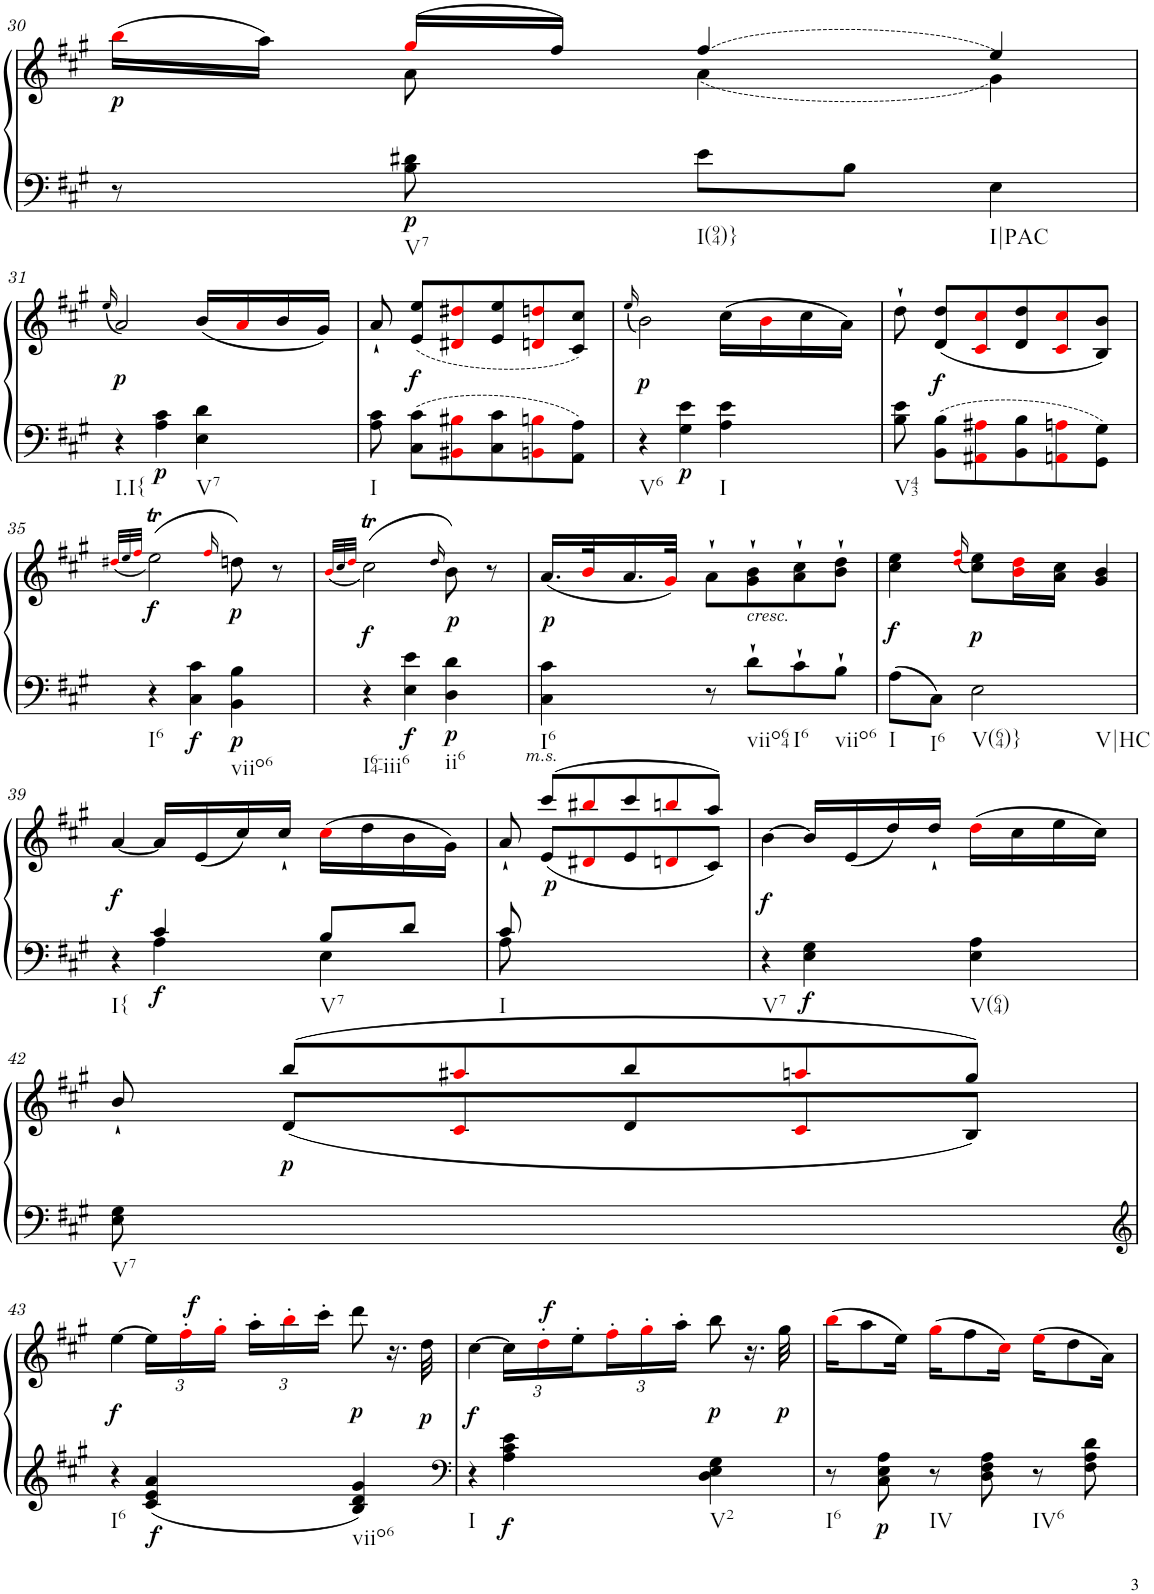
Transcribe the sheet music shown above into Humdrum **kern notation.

**kern	**kern	**dynam
*part1	*part1	*part1
*staff2	*staff1	*staff1/2
*I"unbenannt2	*	*
!!LO:PB:g=z
*clefF4	*clefG2	*
*k[f#c#g#]	*k[f#c#g#]	*
*M3/4	*M3/4	*
=30	=30	=30
*	*^	*
!	!	!	!LO:DY:b
8r	(16bbi\LL	8ryy	p
.	16aa\JJ)	.	.
!LO:TX:b:t=V7	!	!	!
!	!	!	!LO:DY:b=2
8B\ 8d#X\	(16gg#i/LL	8a\	p
.	16ff#/JJ)	.	.
!LO:TX:b:t=I(94)}	!	!	!
8e\L	(4ff#/	(4a\	.
8B\J	.	.	.
!LO:TX:b:t=I|PAC	!	!	!
4E\	4ee/)	4g#\)	.
*	*v	*v	*
!!LO:LB:g=z
=31	=31	=31
.	(16qee/	.
!LO:TX:b:t=I.I{	!	!
!	!	!LO:DY:b
4r	2a/)	p
!	!	!LO:DY:b=2
4A\ 4c#\	.	p
!LO:TX:b:t=V7	!	!
4E\ 4d\	(16b/LL	.
.	16ai/	.
.	16b/	.
.	16g#/JJ)	.
=32	=32	=32
!LO:TX:b:t=I	!	!
8A\ 8c#\	8a`/	.
!	!	!LO:DY:b
8C#\ 8c#\L	(8e/ 8ee/L	f
8BB#Xi\ 8B#Xi\	8d#Xi/ 8dd#Xi/	.
8C#\ 8c#\	8e/ 8ee/	.
8BBni\ 8Bni\	8dni/ 8ddni/	.
8AA\ 8A\J	8c#/ 8cc#/J)	.
=33	=33	=33
.	(16qee/	.
!LO:TX:b:t=V6	!	!
!	!	!LO:DY:b
4r	2b\)	p
!	!	!LO:DY:b=2
4G#\ 4e\	.	p
!LO:TX:b:t=I	!	!
4A\ 4e\	(16cc#\LL	.
.	16bi\	.
.	16cc#\	.
.	16a\JJ)	.
=34	=34	=34
!LO:TX:b:t=V43	!	!
8B\ 8e\	8dd`\	.
!	!	!LO:DY:b
8BB\ 8B\L	(8d/ 8dd/L	f
8AA#Xi\ 8A#Xi\	8c#i/ 8cc#i/	.
8BB\ 8B\	8d/ 8dd/	.
8AAni\ 8Ani\	8c#i/ 8cc#i/	.
8GG#\ 8G#\J	8B/ 8b/J)	.
!!LO:LB:g=z
=35	=35	=35
.	(32qdd#Xi/LLL	.
.	32qee/	.
.	32qff#i/JJJ	.
!LO:TX:b:t=I6	!	!
!	!	!LO:DY:b
4r	(2eeT\)	f
!	!	!LO:DY:b=2
4C#\ 4c#\	.	f
.	16qff#i/	.
!LO:TX:b:t=viio6	!	!
!	!	!LO:DY:b=2
!	!	!LO:DY:n=1:b
4BB\ 4B\	8ddn\)	p p
.	8r	.
=36	=36	=36
.	(32qbi/LLL	.
.	32qcc#/	.
.	32qddi/JJJ	.
!LO:TX:b:t=I64-iii6	!	!
!	!	!LO:DY:b
4r	(2cc#t\)	f
!	!	!LO:DY:b=2
4E\ 4e\	.	f
.	16qdd/	.
!LO:TX:b:t=ii6	!	!
!	!	!LO:DY:b=2
!	!	!LO:DY:n=1:b
4D\ 4d\	8b\)	p p
.	8r	.
=37	=37	=37
!LO:TX:b:t=I6	!	!
!	!	!LO:DY:b
4C#\ 4c#\	(16.a/LL	p
.	32bi/K	.
.	16.a/	.
.	32g#i/JJk)	.
8r	8a`\L	.
!	!LO:TX:b:i:t=cresc.	!
!LO:TX:b:t=viio64	!	!
8d`\L	8g#\` 8b\`	.
!LO:TX:b:t=I6	!	!
8c#`\	8a\` 8cc#\`	.
!LO:TX:b:t=viio6	!	!
8B`\J	8b\` 8dd\`J	.
=38	=38	=38
!LO:TX:b:t=I	!	!
!	!	!LO:DY:b
8A\L	4cc#\ 4ee\	f
!LO:TX:b:t=I6	!	!
8C#\J	.	.
.	(16qddi/ 16qff#i/	.
!LO:TX:b:t=V(64)}	!	!
!LO:TX:b:t=V|HC	!	!
!	!	!LO:DY:b
2E\	8cc#\ 8ee\L)	p
.	16bi\ 16ddi\L	.
.	16a\ 16cc#\JJ	.
.	4g#/ 4b/	.
!!LO:LB:g=z
=39	=39	=39
*^	*	*
!LO:TX:b:t=I{	!	!	!
!	!	!	!LO:DY:b
4r	4ryy	[4a/	f
!	!	!	!LO:DY:b=2
4c#/	4A\	16a/LL]	f
.	.	(16e/	.
.	.	16cc#/)	.
.	.	16cc#`/JJ	.
!LO:TX:b:t=V7	!	!	!
8B/L	4E\	(16cc#i\LL	.
.	.	16dd\	.
8d/J	.	16b\	.
.	.	16g#\JJ)	.
=40	=40	=40	=40
*	*	*^	*
!LO:TX:b:t=I	!	!	!	!
8c#/	8A\	8a`/	8ryy	.
!	!	!LO:TX:a:i:t=m.s.	!	!
!	!	!	!	!LO:DY:b
2ryy	2ryy	(>8ccc#/L	(<8e/L	p
.	.	8bb#Xi/	8d#Xi/	.
.	.	8ccc#/	8e/	.
.	.	8bbni/	8dni/	.
8ryy	8ryy	8aa/J)	8c#/J)	.
=41	=41	=41	=41	=41
!LO:TX:b:t=V7	!	!	!	!
!	!	!	!	!LO:DY:b
*v	*v	*	*	*
*	*v	*v	*
4r	[4b\	f
!	!	!LO:DY:b=2
4E\ 4G#\	16b/LL]	f
.	(16e/	.
.	16dd/)	.
.	16dd`/JJ	.
!LO:TX:b:t=V(64)	!	!
4E\ 4A\	(16ddi\LL	.
.	16cc#\	.
.	16ee\	.
.	16cc#\JJ)	.
!!LO:LB:g=z
=42	=42	=42
*	*^	*
!LO:TX:b:t=V7	!	!	!
8E\ 8G#\	8b`/	8ryy	.
!	!	!	!LO:DY:b
2ryy	(>8bb/L	(8d/L	p
.	8aa#Xi/	8c#i/	.
.	8bb/	8d/	.
.	8aani/	8c#i/	.
8ryy	8gg#/J)	8B/J)	.
*	*v	*v	*
!!LO:LB:g=z
=43	=43	=43
*clefG2	*	*
*	*^	*
!LO:TX:b:t=I6	!	!	!
!	!	!	!LO:DY:b
*	*v	*v	*
4r	[4ee\	f
*	*Xbrackettup	*
!	!	!LO:DY:b=2
4c#/ 4e/ 4a/	24ee\LL]	f
!	!	!LO:DY:a
.	24ff#'i\	f
.	24gg#'i\JJ	.
.	24aa'\LL	.
.	24bb'i\	.
.	24ccc#'\JJ	.
!LO:TX:b:t=viio6	!	!
!	!	!LO:DY:b
4B/ 4d/ 4g#/	8ddd\	p
.	16.r	.
!	!	!LO:DY:b
.	32dd\	p
=44	=44	=44
*clefF4	*	*
!LO:TX:b:t=I	!	!
!	!	!LO:DY:b
4r	[4cc#\	f
!	!	!LO:DY:b=2
4A\ 4c#\ 4e\	24cc#\LL]	f
!	!	!LO:DY:a
.	24dd'i\	f
.	24ee'\	.
.	24ff#'i\	.
.	24gg#'i\	.
.	24aa'\JJ	.
!LO:TX:b:t=V2	!	!
!	!	!LO:DY:b
4D\ 4E\ 4G#\	8bb\	p
.	16.r	.
!	!	!LO:DY:b
.	32gg#\	p
=45	=45	=45
!LO:TX:b:t=I6	!	!
8r	(16bbi\KL	.
.	8aa\	.
!	!	!LO:DY:b=2
8C#\ 8E\ 8A\	.	p
.	16ee\Jk)	.
!LO:TX:b:t=IV	!	!
8r	(16gg#i\KL	.
.	8ff#\	.
8D\ 8F#\ 8A\	.	.
.	16cc#i\Jk)	.
!LO:TX:b:t=IV6	!	!
8r	(16eei\KL	.
.	8dd\	.
8F#\ 8A\ 8d\	.	.
.	16a\Jk)	.
=	=	=
*-	*-	*-
